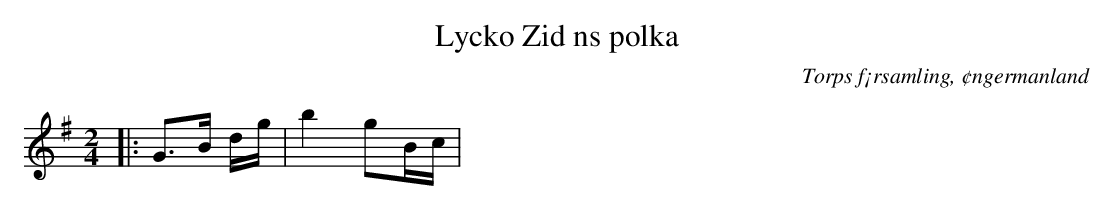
X:1
T:Lycko Zid ns polka
O:Torps f¡rsamling, ¢ngermanland
M:2/4
L:1/16
K:G
|: G3B dg | b4 g2Bc |
